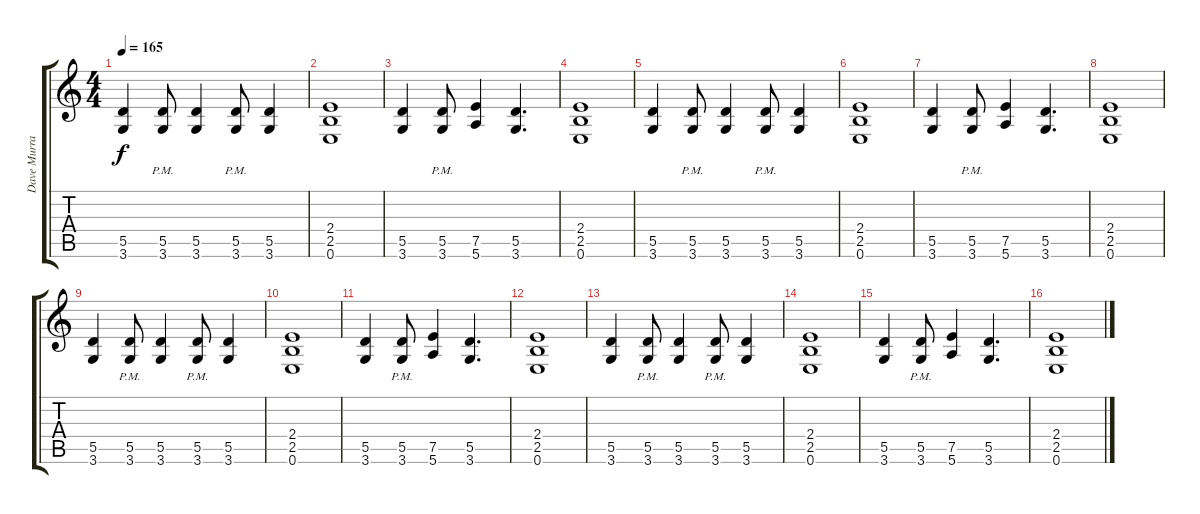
\track ("Dave Murray" "Dave Murra") {instrument acousticguitarsteel}
\staff {score tabs}
\tuning (E4 B3 G3 D3 A2 E2) {hide}
\ts (4 4)
\tempo 165
\clef g2
\ks c
(5.5 3.6).4{dy f} (5.5{pm} 3.6{pm}).8 (5.5 3.6).4 (5.5{pm} 3.6{pm}).8 (5.5 3.6).4 |
(2.4 2.5 0.6).1 |
(5.5 3.6).4 (5.5{pm} 3.6{pm}).8 (7.5 5.6).4 (5.5 3.6).4{d} |
(2.4 2.5 0.6).1 |
(5.5 3.6).4 (5.5{pm} 3.6{pm}).8 (5.5 3.6).4 (5.5{pm} 3.6{pm}).8 (5.5 3.6).4 |
(2.4 2.5 0.6).1 |
(5.5 3.6).4 (5.5{pm} 3.6{pm}).8 (7.5 5.6).4 (5.5 3.6).4{d} |
(2.4 2.5 0.6).1 |
(5.5 3.6).4 (5.5{pm} 3.6{pm}).8 (5.5 3.6).4 (5.5{pm} 3.6{pm}).8 (5.5 3.6).4 |
(2.4 2.5 0.6).1 |
(5.5 3.6).4 (5.5{pm} 3.6{pm}).8 (7.5 5.6).4 (5.5 3.6).4{d} |
(2.4 2.5 0.6).1 |
(5.5 3.6).4 (5.5{pm} 3.6{pm}).8 (5.5 3.6).4 (5.5{pm} 3.6{pm}).8 (5.5 3.6).4 |
(2.4 2.5 0.6).1 |
(5.5 3.6).4 (5.5{pm} 3.6{pm}).8 (7.5 5.6).4 (5.5 3.6).4{d} |
(2.4 2.5 0.6).1
